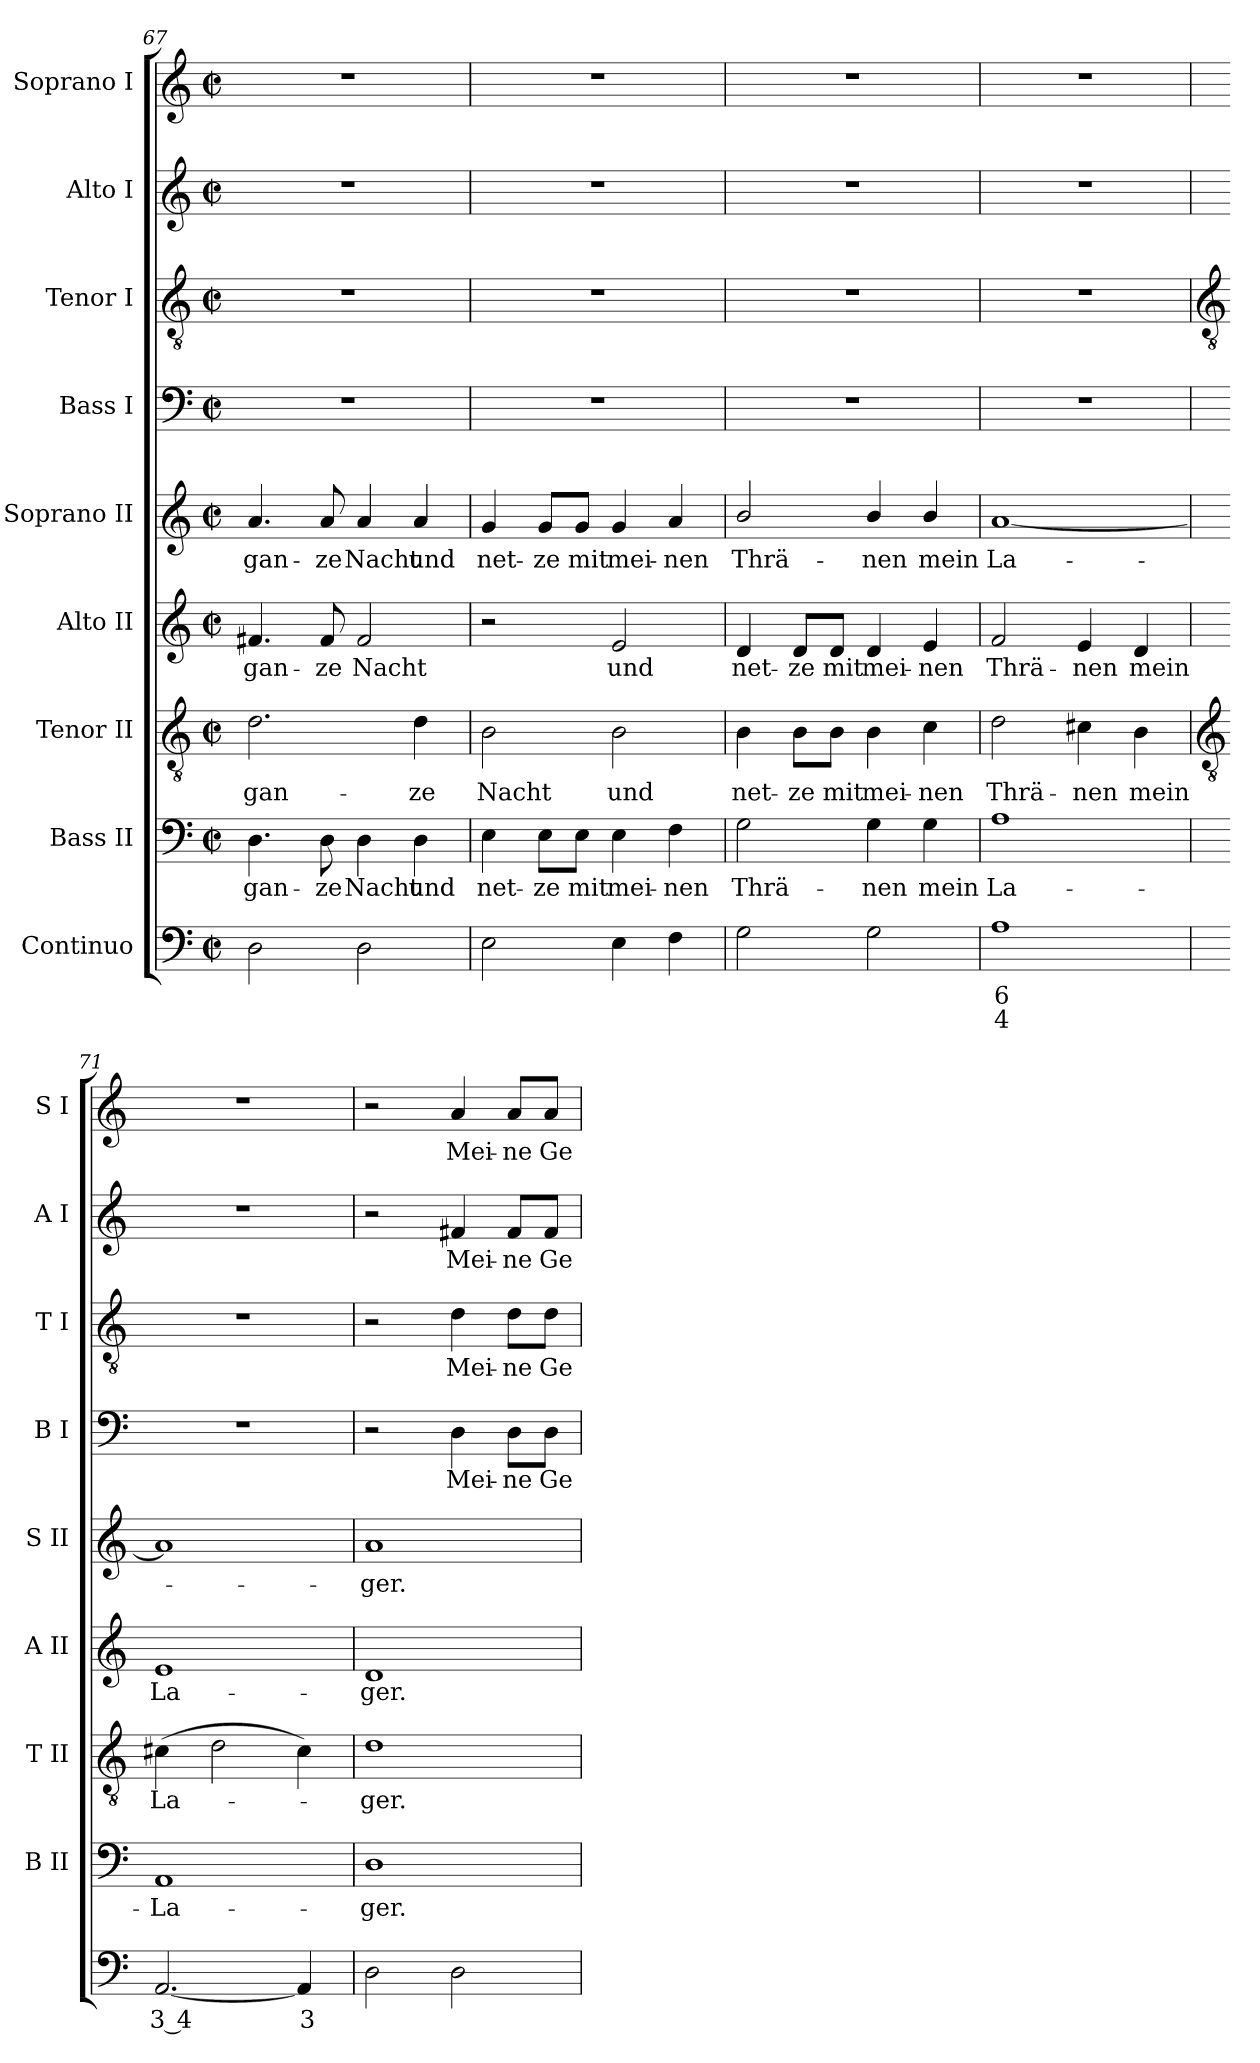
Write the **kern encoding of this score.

**kern	**text	**text	**kern	**text	**kern	**text	**kern	**text	**kern	**text	**kern	**text	**kern	**text	**kern	**text	**kern	**text
*part9	*part9	*part9	*part8	*part8	*part7	*part7	*part6	*part6	*part5	*part5	*part4	*part4	*part3	*part3	*part2	*part2	*part1	*part1
*staff9	*staff9	*staff9	*staff8	*staff8	*staff7	*staff7	*staff6	*staff6	*staff5	*staff5	*staff4	*staff4	*staff3	*staff3	*staff2	*staff2	*staff1	*staff1
*I"Continuo	*	*	*I"Bass II	*	*I"Tenor II	*	*I"Alto II	*	*I"Soprano II	*	*I"Bass I	*	*I"Tenor I	*	*I"Alto I	*	*I"Soprano I	*
*	*	*	*I'B II	*	*I'T II	*	*I'A II	*	*I'S II	*	*I'B I	*	*I'T I	*	*I'A I	*	*I'S I	*
*clefF4	*	*	*clefF4	*	*clefGv2	*	*clefG2	*	*clefG2	*	*clefF4	*	*clefGv2	*	*clefG2	*	*clefG2	*
*k[]	*	*	*k[]	*	*k[]	*	*k[]	*	*k[]	*	*k[]	*	*k[]	*	*k[]	*	*k[]	*
*C:	*	*	*C:	*	*C:	*	*C:	*	*C:	*	*C:	*	*C:	*	*C:	*	*C:	*
*M2/2	*	*	*M2/2	*	*M2/2	*	*M2/2	*	*M2/2	*	*M2/2	*	*M2/2	*	*M2/2	*	*M2/2	*
*met(c|)	*	*	*met(c|)	*	*met(c|)	*	*met(c|)	*	*met(c|)	*	*met(c|)	*	*met(c|)	*	*met(c|)	*	*met(c|)	*
=67	=67	=67	=67	=67	=67	=67	=67	=67	=67	=67	=67	=67	=67	=67	=67	=67	=67	=67
!	!	!	!	!LO:LY:b	!	!LO:LY:b	!	!LO:LY:b	!	!LO:LY:b	!	!	!	!	!	!	!	!
2D	.	.	4.D	gan-	2.d	gan-	4.f#X	gan-	4.a	gan-	1r	.	1r	.	1r	.	1r	.
!	!	!	!	!LO:LY:b	!	!	!	!LO:LY:b	!	!LO:LY:b	!	!	!	!	!	!	!	!
.	.	.	8D	-ze	.	.	8f#	-ze	8a	-ze	.	.	.	.	.	.	.	.
!	!	!	!	!LO:LY:b	!	!	!	!LO:LY:b	!	!LO:LY:b	!	!	!	!	!	!	!	!
2D	.	.	4D	Nacht	.	.	2f#	Nacht	4a	Nacht	.	.	.	.	.	.	.	.
!	!	!	!	!LO:LY:b	!	!LO:LY:b	!	!	!	!LO:LY:b	!	!	!	!	!	!	!	!
.	.	.	4D	und	4d	-ze	.	.	4a	und	.	.	.	.	.	.	.	.
=68	=68	=68	=68	=68	=68	=68	=68	=68	=68	=68	=68	=68	=68	=68	=68	=68	=68	=68
!	!	!	!	!LO:LY:b	!	!LO:LY:b	!	!	!	!LO:LY:b	!	!	!	!	!	!	!	!
2E	.	.	4E	net-	2B	Nacht	2r	.	4g	net-	1r	.	1r	.	1r	.	1r	.
!	!	!	!	!LO:LY:b	!	!	!	!	!	!LO:LY:b	!	!	!	!	!	!	!	!
.	.	.	8E\L	-ze	.	.	.	.	8g/L	-ze	.	.	.	.	.	.	.	.
!	!	!	!	!LO:LY:b	!	!	!	!	!	!LO:LY:b	!	!	!	!	!	!	!	!
.	.	.	8E\J	mit	.	.	.	.	8g/J	mit	.	.	.	.	.	.	.	.
!	!	!	!	!LO:LY:b	!	!LO:LY:b	!	!LO:LY:b	!	!LO:LY:b	!	!	!	!	!	!	!	!
4E	.	.	4E	mei-	2B	und	2e	und	4g	mei-	.	.	.	.	.	.	.	.
!	!	!	!	!LO:LY:b	!	!	!	!	!	!LO:LY:b	!	!	!	!	!	!	!	!
4F	.	.	4F	-nen	.	.	.	.	4a	-nen	.	.	.	.	.	.	.	.
=69	=69	=69	=69	=69	=69	=69	=69	=69	=69	=69	=69	=69	=69	=69	=69	=69	=69	=69
!	!	!	!	!LO:LY:b	!	!LO:LY:b	!	!LO:LY:b	!	!LO:LY:b	!	!	!	!	!	!	!	!
2G	.	.	2G	Thrä-	4B	net-	4d	net-	2b/	Thrä-	1r	.	1r	.	1r	.	1r	.
!	!	!	!	!	!	!LO:LY:b	!	!LO:LY:b	!	!	!	!	!	!	!	!	!	!
.	.	.	.	.	8B\L	-ze	8d/L	-ze	.	.	.	.	.	.	.	.	.	.
!	!	!	!	!	!	!LO:LY:b	!	!LO:LY:b	!	!	!	!	!	!	!	!	!	!
.	.	.	.	.	8B\J	mit	8d/J	mit	.	.	.	.	.	.	.	.	.	.
!	!	!	!	!LO:LY:b	!	!LO:LY:b	!	!LO:LY:b	!	!LO:LY:b	!	!	!	!	!	!	!	!
2G	.	.	4G	-nen	4B	mei-	4d	mei-	4b/	-nen	.	.	.	.	.	.	.	.
!	!	!	!	!LO:LY:b	!	!LO:LY:b	!	!LO:LY:b	!	!LO:LY:b	!	!	!	!	!	!	!	!
.	.	.	4G	mein	4c	-nen	4e	-nen	4b/	mein	.	.	.	.	.	.	.	.
=70	=70	=70	=70	=70	=70	=70	=70	=70	=70	=70	=70	=70	=70	=70	=70	=70	=70	=70
!	!LO:LY:b	!LO:LY:b	!	!LO:LY:b	!	!LO:LY:b	!	!LO:LY:b	!	!LO:LY:b	!	!	!	!	!	!	!	!
1A	6	4	1A	La-	2d	Thrä-	2f	Thrä-	[1a	La-	1r	.	1r	.	1r	.	1r	.
!	!	!	!	!	!	!LO:LY:b	!	!LO:LY:b	!	!	!	!	!	!	!	!	!	!
.	.	.	.	.	4c#X	-nen	4e	-nen	.	.	.	.	.	.	.	.	.	.
!	!	!	!	!	!	!LO:LY:b	!	!LO:LY:b	!	!	!	!	!	!	!	!	!	!
.	.	.	.	.	4B	mein	4d	mein	.	.	.	.	.	.	.	.	.	.
!!LO:LB:g=z
=71	=71	=71	=71	=71	=71	=71	=71	=71	=71	=71	=71	=71	=71	=71	=71	=71	=71	=71
*	*	*	*	*	*clefGv2	*	*	*	*	*	*	*	*clefGv2	*	*	*	*	*
!	!LO:LY:b	!	!	!LO:LY:b	!	!LO:LY:b	!	!LO:LY:b	!	!	!	!	!	!	!	!	!	!
[2.AA	3 4	.	1AA	-La-	(>4c#X	La-	1e	La-	1a]	.	1r	.	1r	.	1r	.	1r	.
.	.	.	.	.	2d	.	.	.	.	.	.	.	.	.	.	.	.	.
!	!LO:LY:b	!	!	!	!	!	!	!	!	!	!	!	!	!	!	!	!	!
4AA]	3	.	.	.	4c#)	.	.	.	.	.	.	.	.	.	.	.	.	.
=72	=72	=72	=72	=72	=72	=72	=72	=72	=72	=72	=72	=72	=72	=72	=72	=72	=72	=72
!	!	!	!	!LO:LY:b	!	!LO:LY:b	!	!LO:LY:b	!	!LO:LY:b	!	!	!	!	!	!	!	!
2D	.	.	1D	-ger.	1d	ger.	1d	-ger.	1a	ger.	2r	.	2r	.	2r	.	2r	.
!	!	!	!	!	!	!	!	!	!	!	!	!LO:LY:b	!	!LO:LY:b	!	!LO:LY:b	!	!LO:LY:b
2D	.	.	.	.	.	.	.	.	.	.	4D	Mei-	4d	Mei-	4f#X	Mei-	4a	Mei-
!	!	!	!	!	!	!	!	!	!	!	!	!LO:LY:b	!	!LO:LY:b	!	!LO:LY:b	!	!LO:LY:b
.	.	.	.	.	.	.	.	.	.	.	8D\L	-ne	8d\L	-ne	8f#/L	-ne	8a/L	-ne
!	!	!	!	!	!	!	!	!	!	!	!	!LO:LY:b	!	!LO:LY:b	!	!LO:LY:b	!	!LO:LY:b
.	.	.	.	.	.	.	.	.	.	.	8D\J	Ge-	8d\J	Ge-	8f#/J	Ge-	8a/J	Ge-
=	=	=	=	=	=	=	=	=	=	=	=	=	=	=	=	=	=	=
*-	*-	*-	*-	*-	*-	*-	*-	*-	*-	*-	*-	*-	*-	*-	*-	*-	*-	*-
